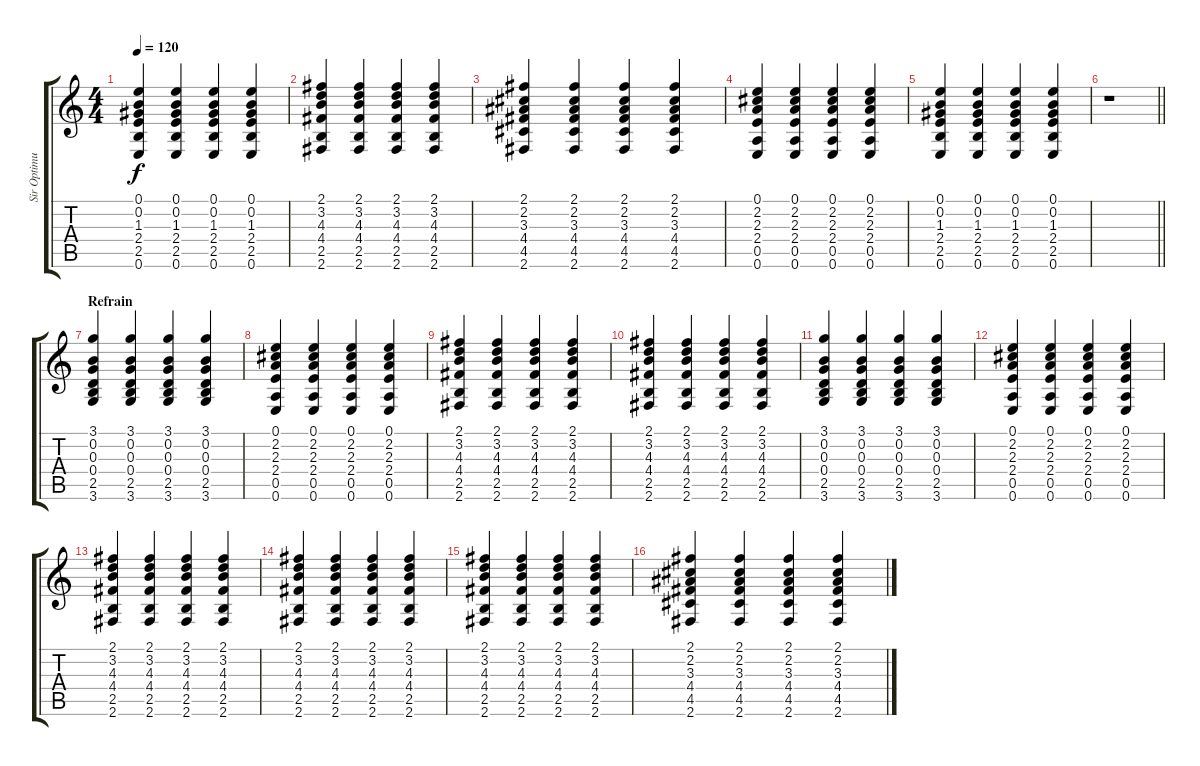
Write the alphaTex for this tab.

\track ("Sir Optimus Prime" "Sir Optimu") {instrument acousticguitarsteel}
\staff {score tabs}
\tuning (E4 B3 G3 D3 A2 E2) {hide}
\ts (4 4)
\tempo 120
\clef g2
\ks c
(0.1 0.2 1.3 2.4 2.5 0.6).4{dy f} (0.1 0.2 1.3 2.4 2.5 0.6).4 (0.1 0.2 1.3 2.4 2.5 0.6).4 (0.1 0.2 1.3 2.4 2.5 0.6).4 |
(2.1 3.2 4.3 4.4 2.5 2.6).4 (2.1 3.2 4.3 4.4 2.5 2.6).4 (2.1 3.2 4.3 4.4 2.5 2.6).4 (2.1 3.2 4.3 4.4 2.5 2.6).4 |
(2.1 2.2 3.3 4.4 4.5 2.6).4 (2.1 2.2 3.3 4.4 4.5 2.6).4 (2.1 2.2 3.3 4.4 4.5 2.6).4 (2.1 2.2 3.3 4.4 4.5 2.6).4 |
(0.1 2.2 2.3 2.4 0.5 0.6).4 (0.1 2.2 2.3 2.4 0.5 0.6).4 (0.1 2.2 2.3 2.4 0.5 0.6).4 (0.1 2.2 2.3 2.4 0.5 0.6).4 |
(0.1 0.2 1.3 2.4 2.5 0.6).4 (0.1 0.2 1.3 2.4 2.5 0.6).4 (0.1 0.2 1.3 2.4 2.5 0.6).4 (0.1 0.2 1.3 2.4 2.5 0.6).4 |
\barLineRight lightlight
r.1 |
\section ("" "Refrain")
(3.1 0.2 0.3 0.4 2.5 3.6).4 (3.1 0.2 0.3 0.4 2.5 3.6).4 (3.1 0.2 0.3 0.4 2.5 3.6).4 (3.1 0.2 0.3 0.4 2.5 3.6).4 |
(0.1 2.2 2.3 2.4 0.5 0.6).4 (0.1 2.2 2.3 2.4 0.5 0.6).4 (0.1 2.2 2.3 2.4 0.5 0.6).4 (0.1 2.2 2.3 2.4 0.5 0.6).4 |
(2.1 3.2 4.3 4.4 2.5 2.6).4 (2.1 3.2 4.3 4.4 2.5 2.6).4 (2.1 3.2 4.3 4.4 2.5 2.6).4 (2.1 3.2 4.3 4.4 2.5 2.6).4 |
(2.1 3.2 4.3 4.4 2.5 2.6).4 (2.1 3.2 4.3 4.4 2.5 2.6).4 (2.1 3.2 4.3 4.4 2.5 2.6).4 (2.1 3.2 4.3 4.4 2.5 2.6).4 |
(3.1 0.2 0.3 0.4 2.5 3.6).4 (3.1 0.2 0.3 0.4 2.5 3.6).4 (3.1 0.2 0.3 0.4 2.5 3.6).4 (3.1 0.2 0.3 0.4 2.5 3.6).4 |
(0.1 2.2 2.3 2.4 0.5 0.6).4 (0.1 2.2 2.3 2.4 0.5 0.6).4 (0.1 2.2 2.3 2.4 0.5 0.6).4 (0.1 2.2 2.3 2.4 0.5 0.6).4 |
(2.1 3.2 4.3 4.4 2.5 2.6).4 (2.1 3.2 4.3 4.4 2.5 2.6).4 (2.1 3.2 4.3 4.4 2.5 2.6).4 (2.1 3.2 4.3 4.4 2.5 2.6).4 |
(2.1 3.2 4.3 4.4 2.5 2.6).4 (2.1 3.2 4.3 4.4 2.5 2.6).4 (2.1 3.2 4.3 4.4 2.5 2.6).4 (2.1 3.2 4.3 4.4 2.5 2.6).4 |
(2.1 3.2 4.3 4.4 2.5 2.6).4 (2.1 3.2 4.3 4.4 2.5 2.6).4 (2.1 3.2 4.3 4.4 2.5 2.6).4 (2.1 3.2 4.3 4.4 2.5 2.6).4 |
(2.1 2.2 3.3 4.4 4.5 2.6).4 (2.1 2.2 3.3 4.4 4.5 2.6).4 (2.1 2.2 3.3 4.4 4.5 2.6).4 (2.1 2.2 3.3 4.4 4.5 2.6).4
